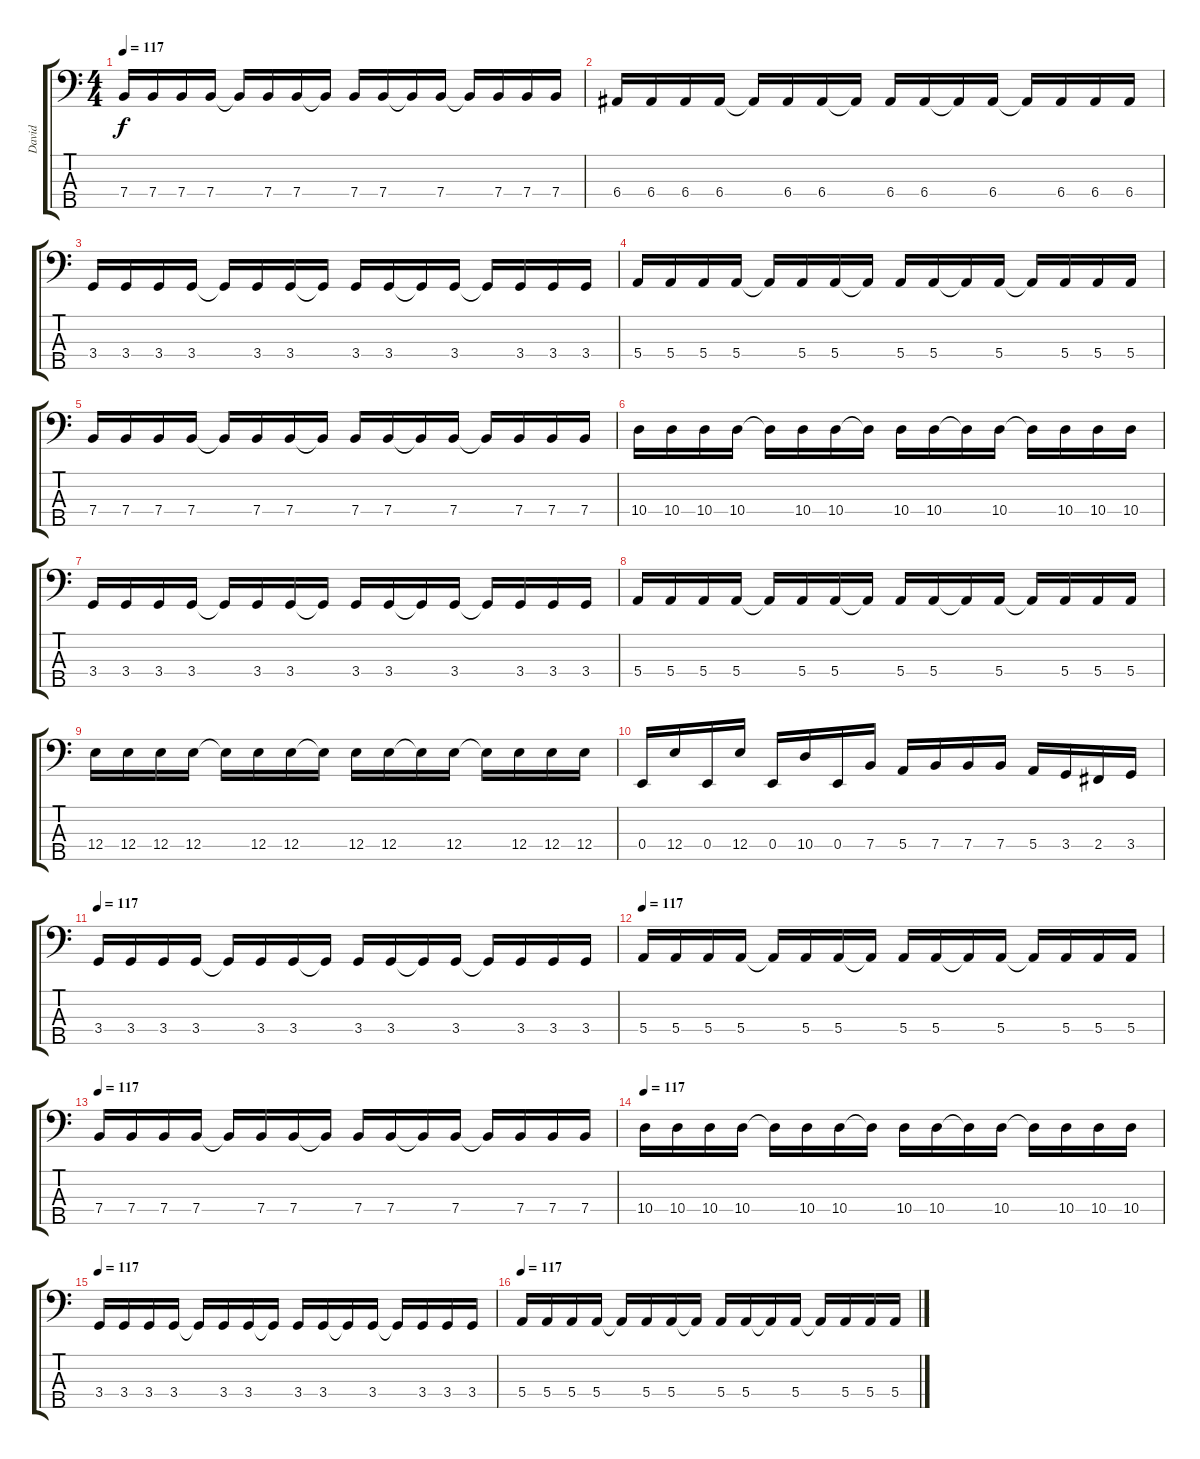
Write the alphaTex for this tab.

\track ("David" "David") {instrument electricbasspick}
\staff {score tabs}
\tuning (G2 D2 A1 E1 B0) {hide}
\ts (4 4)
\tempo 117
\clef f4
\ks c
7.4.16{dy f} 7.4.16 7.4.16 7.4.16 7.4{t}.16 7.4.16 7.4.16 7.4{t}.16 7.4.16 7.4.16 7.4{t}.16 7.4.16 7.4{t}.16 7.4.16 7.4.16 7.4.16 |
6.4.16 6.4.16 6.4.16 6.4.16 6.4{t}.16 6.4.16 6.4.16 6.4{t}.16 6.4.16 6.4.16 6.4{t}.16 6.4.16 6.4{t}.16 6.4.16 6.4.16 6.4.16 |
3.4.16 3.4.16 3.4.16 3.4.16 3.4{t}.16 3.4.16 3.4.16 3.4{t}.16 3.4.16 3.4.16 3.4{t}.16 3.4.16 3.4{t}.16 3.4.16 3.4.16 3.4.16 |
5.4.16 5.4.16 5.4.16 5.4.16 5.4{t}.16 5.4.16 5.4.16 5.4{t}.16 5.4.16 5.4.16 5.4{t}.16 5.4.16 5.4{t}.16 5.4.16 5.4.16 5.4.16 |
7.4.16 7.4.16 7.4.16 7.4.16 7.4{t}.16 7.4.16 7.4.16 7.4{t}.16 7.4.16 7.4.16 7.4{t}.16 7.4.16 7.4{t}.16 7.4.16 7.4.16 7.4.16 |
10.4.16 10.4.16 10.4.16 10.4.16 10.4{t}.16 10.4.16 10.4.16 10.4{t}.16 10.4.16 10.4.16 10.4{t}.16 10.4.16 10.4{t}.16 10.4.16 10.4.16 10.4.16 |
3.4.16 3.4.16 3.4.16 3.4.16 3.4{t}.16 3.4.16 3.4.16 3.4{t}.16 3.4.16 3.4.16 3.4{t}.16 3.4.16 3.4{t}.16 3.4.16 3.4.16 3.4.16 |
5.4.16 5.4.16 5.4.16 5.4.16 5.4{t}.16 5.4.16 5.4.16 5.4{t}.16 5.4.16 5.4.16 5.4{t}.16 5.4.16 5.4{t}.16 5.4.16 5.4.16 5.4.16 |
12.4.16 12.4.16 12.4.16 12.4.16 12.4{t}.16 12.4.16 12.4.16 12.4{t}.16 12.4.16 12.4.16 12.4{t}.16 12.4.16 12.4{t}.16 12.4.16 12.4.16 12.4.16 |
0.4.16 12.4.16 0.4.16 12.4.16 0.4.16 10.4.16 0.4.16 7.4.16 5.4.16 7.4.16 7.4.16 7.4.16 5.4.16 3.4.16 2.4.16 3.4.16 |
\tempo 117
3.4.16 3.4.16 3.4.16 3.4.16 3.4{t}.16 3.4.16 3.4.16 3.4{t}.16 3.4.16 3.4.16 3.4{t}.16 3.4.16 3.4{t}.16 3.4.16 3.4.16 3.4.16 |
\tempo 117
5.4.16 5.4.16 5.4.16 5.4.16 5.4{t}.16 5.4.16 5.4.16 5.4{t}.16 5.4.16 5.4.16 5.4{t}.16 5.4.16 5.4{t}.16 5.4.16 5.4.16 5.4.16 |
\tempo 117
7.4.16 7.4.16 7.4.16 7.4.16 7.4{t}.16 7.4.16 7.4.16 7.4{t}.16 7.4.16 7.4.16 7.4{t}.16 7.4.16 7.4{t}.16 7.4.16 7.4.16 7.4.16 |
\tempo 117
10.4.16 10.4.16 10.4.16 10.4.16 10.4{t}.16 10.4.16 10.4.16 10.4{t}.16 10.4.16 10.4.16 10.4{t}.16 10.4.16 10.4{t}.16 10.4.16 10.4.16 10.4.16 |
\tempo 117
3.4.16 3.4.16 3.4.16 3.4.16 3.4{t}.16 3.4.16 3.4.16 3.4{t}.16 3.4.16 3.4.16 3.4{t}.16 3.4.16 3.4{t}.16 3.4.16 3.4.16 3.4.16 |
\tempo 117
5.4.16 5.4.16 5.4.16 5.4.16 5.4{t}.16 5.4.16 5.4.16 5.4{t}.16 5.4.16 5.4.16 5.4{t}.16 5.4.16 5.4{t}.16 5.4.16 5.4.16 5.4.16
